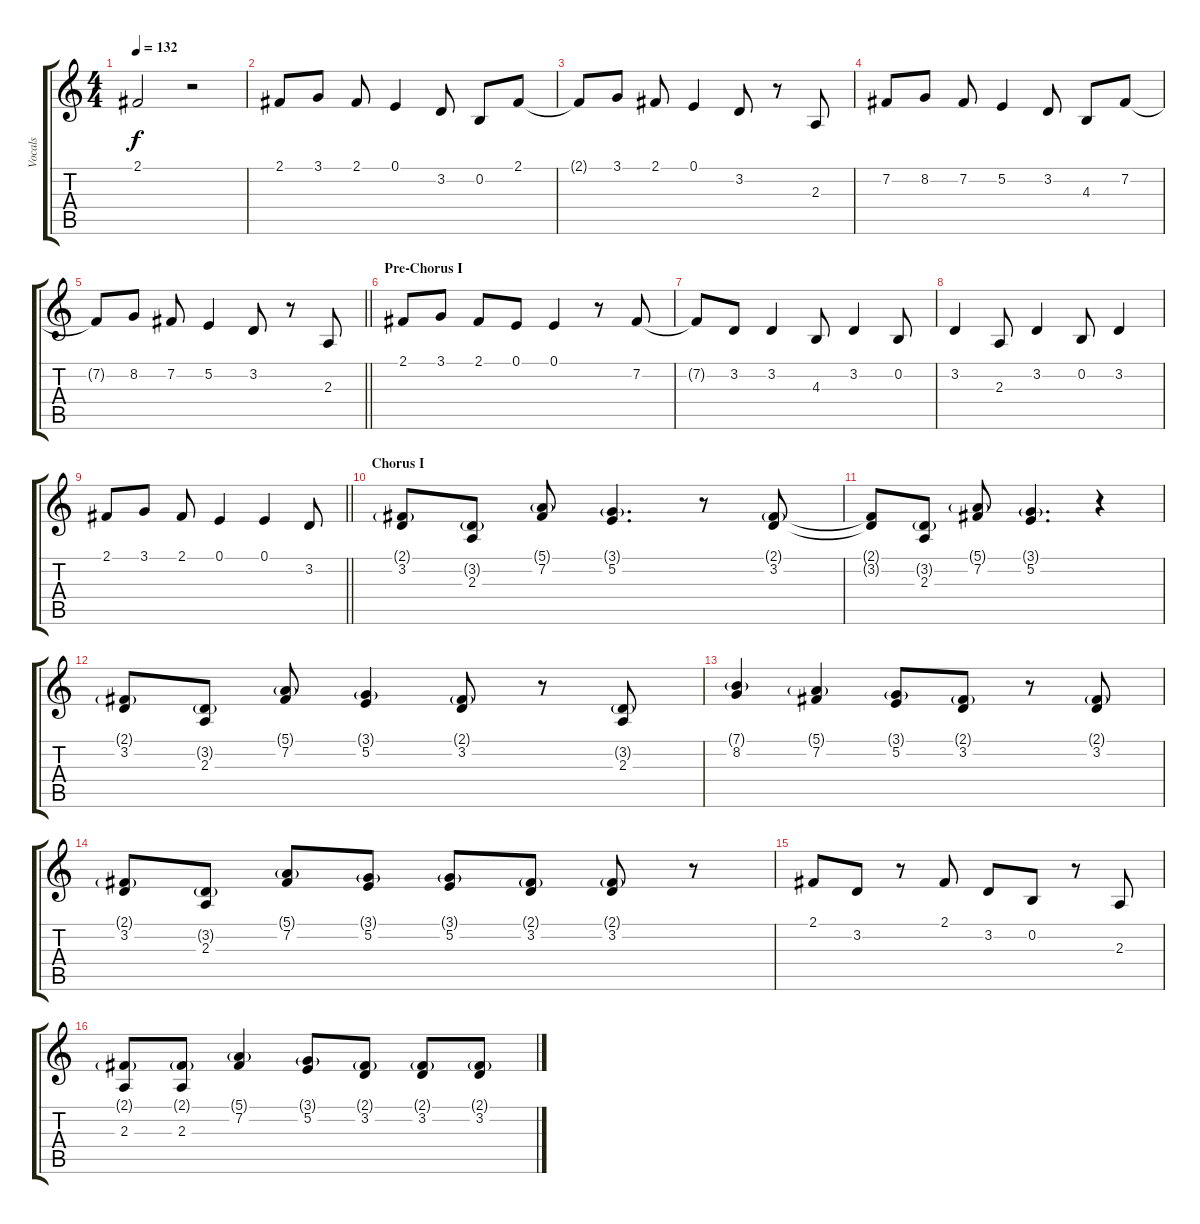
\track ("Vocals" "Vocals") {instrument altosax}
\staff {score tabs}
\tuning (E4 B3 G3 D3 A2 E2) {hide}
\ts (4 4)
\tempo 132
\clef g2
\ks c
2.1{t}.2{dy f} r.2 |
2.1.8 3.1.8 2.1.8 0.1.4 3.2.8 0.2.8 2.1.8 |
2.1{t}.8 3.1.8 2.1.8 0.1.4 3.2.8 r.8 2.3.8 |
7.2.8 8.2.8 7.2.8 5.2.4 3.2.8 4.3.8 7.2.8 |
\barLineRight lightlight
7.2{t}.8 8.2.8 7.2.8 5.2.4 3.2.8 r.8 2.3.8 |
\section ("" "Pre-Chorus I")
2.1.8 3.1.8 2.1.8 0.1.8 0.1.4 r.8 7.2.8 |
7.2{t}.8 3.2.8 3.2.4 4.3.8 3.2.4 0.2.8 |
3.2.4 2.3.8 3.2.4 0.2.8 3.2.4 |
\barLineRight lightlight
2.1.8 3.1.8 2.1.8 0.1.4 0.1.4 3.2.8 |
\section ("" "Chorus I")
(2.1{g} 3.2).8 (3.2{g} 2.3).8 (5.1{g} 7.2).8 (3.1{g} 5.2).4{d} r.8 (2.1{g} 3.2).8 |
(2.1{t} 3.2{t}).8 (3.2{g} 2.3).8 (5.1{g} 7.2).8 (3.1{g} 5.2).4{d} r.4 |
(2.1{g} 3.2).8 (3.2{g} 2.3).8 (5.1{g} 7.2).8 (3.1{g} 5.2).4 (2.1{g} 3.2).8 r.8 (3.2{g} 2.3).8 |
(7.1{g} 8.2).4 (5.1{g} 7.2).4 (3.1{g} 5.2).8 (2.1{g} 3.2).8 r.8 (2.1{g} 3.2).8 |
(2.1{g} 3.2).8 (3.2{g} 2.3).8 (5.1{g} 7.2).8 (3.1{g} 5.2).8 (3.1{g} 5.2).8 (2.1{g} 3.2).8 (2.1{g} 3.2).8 r.8 |
2.1.8 3.2.8 r.8 2.1.8 3.2.8 0.2.8 r.8 2.3.8 |
(2.1{g} 2.3).8 (2.1{g} 2.3).8 (5.1{g} 7.2).4 (3.1{g} 5.2).8 (2.1{g} 3.2).8 (2.1{g} 3.2).8 (2.1{g} 3.2).8
